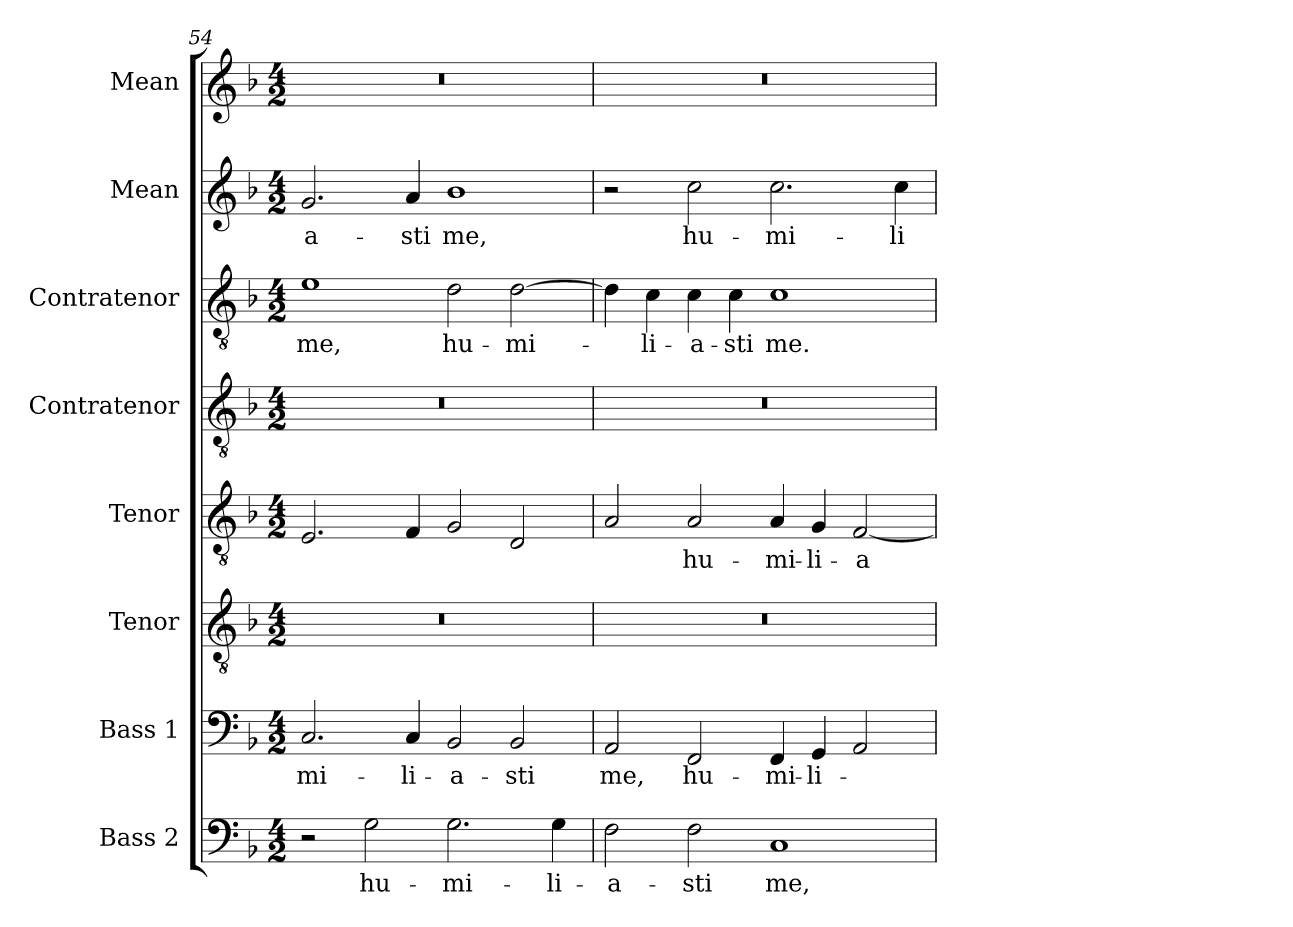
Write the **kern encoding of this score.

**kern	**text	**kern	**text	**kern	**kern	**text	**kern	**kern	**text	**kern	**text	**kern
*part8	*part8	*part7	*part7	*part6	*part5	*part5	*part4	*part3	*part3	*part2	*part2	*part1
*staff8	*staff8	*staff7	*staff7	*staff6	*staff5	*staff5	*staff4	*staff3	*staff3	*staff2	*staff2	*staff1
*I"Bass 2	*	*I"Bass 1	*	*I"Tenor	*I"Tenor	*	*I"Contratenor	*I"Contratenor	*	*I"Mean	*	*I"Mean
*I'B2.	*	*I'B1.	*	*I'T.	*I'T.	*	*I'Ct.	*I'Ct.	*	*I'M.	*	*I'M.
*clefF4	*	*clefF4	*	*clefGv2	*clefGv2	*	*clefGv2	*clefGv2	*	*clefG2	*	*clefG2
*	*	*	*	*ITrd7c12	*ITrd7c12	*	*ITrd7c12	*ITrd7c12	*	*	*	*
*k[b-]	*	*k[b-]	*	*k[b-]	*k[b-]	*	*k[b-]	*k[b-]	*	*k[b-]	*	*k[b-]
*F:	*	*F:	*	*F:	*F:	*	*F:	*F:	*	*F:	*	*F:
*M4/2	*	*M4/2	*	*M4/2	*M4/2	*	*M4/2	*M4/2	*	*M4/2	*	*M4/2
=54	=54	=54	=54	=54	=54	=54	=54	=54	=54	=54	=54	=54
!	!	!	!LO:LY:b:color=#000000	!LO:N:vis=1	!	!	!LO:N:vis=1	!	!	!	!	!
!	!	!	!	!	!	!	!	!	!LO:LY:b:color=#000000	!	!	!
!	!	!	!	!	!	!	!	!	!	!	!LO:LY:b:color=#000000	!LO:N:vis=1
2r	.	2.Ci/	-mi-	0r	2.EEi/	.	0r	1Ei	me,	2.gi/	-a-	0r
!	!LO:LY:b:color=#000000	!	!	!	!	!	!	!	!	!	!	!
2Gi\	hu-	.	.	.	.	.	.	.	.	.	.	.
!	!	!	!LO:LY:b:color=#000000	!	!	!	!	!	!	!	!	!
!	!	!	!	!	!	!	!	!	!	!	!LO:LY:b:color=#000000	!
.	.	4Ci/	-li-	.	4FFi/	.	.	.	.	4ai/	-sti	.
!	!LO:LY:b:color=#000000	!	!	!	!	!	!	!	!	!	!	!
!	!	!	!LO:LY:b:color=#000000	!	!	!	!	!	!	!	!	!
!	!	!	!	!	!	!	!	!	!LO:LY:b:color=#000000	!	!	!
!	!	!	!	!	!	!	!	!	!	!	!LO:LY:b:color=#000000	!
2.Gi\	-mi-	2BB-i/	-a-	.	2GGi/	.	.	2Di\	hu-	1b-i	me,	.
!	!	!	!LO:LY:b:color=#000000	!	!	!	!	!	!	!	!	!
!	!	!	!	!	!	!	!	!	!LO:LY:b:color=#000000	!	!	!
.	.	2BB-i/	-sti	.	2DDi/	.	.	[2Di\	-mi-	.	.	.
!	!LO:LY:b:color=#000000	!	!	!	!	!	!	!	!	!	!	!
4Gi\	-li-	.	.	.	.	.	.	.	.	.	.	.
=55	=55	=55	=55	=55	=55	=55	=55	=55	=55	=55	=55	=55
!	!LO:LY:b:color=#000000	!	!	!	!	!	!	!	!	!	!	!
!	!	!	!LO:LY:b:color=#000000	!LO:N:vis=1	!	!	!LO:N:vis=1	!	!	!	!	!LO:N:vis=1
2Fi\	-a-	2AAi/	me,	0r	2AAi/	.	0r	4Di\]	.	2r	.	0r
!	!	!	!	!	!	!	!	!	!LO:LY:b:color=#000000	!	!	!
.	.	.	.	.	.	.	.	4Ci\	-li-	.	.	.
!	!LO:LY:b:color=#000000	!	!	!	!	!	!	!	!	!	!	!
!	!	!	!LO:LY:b:color=#000000	!	!	!	!	!	!	!	!	!
!	!	!	!	!	!	!LO:LY:b:color=#000000	!	!	!	!	!	!
!	!	!	!	!	!	!	!	!	!LO:LY:b:color=#000000	!	!	!
!	!	!	!	!	!	!	!	!	!	!	!LO:LY:b:color=#000000	!
2Fi\	-sti	2FFi/	hu-	.	2AAi/	hu-	.	4Ci\	-a-	2cci\	hu-	.
!	!	!	!	!	!	!	!	!	!LO:LY:b:color=#000000	!	!	!
.	.	.	.	.	.	.	.	4Ci\	-sti	.	.	.
!	!LO:LY:b:color=#000000	!	!	!	!	!	!	!	!	!	!	!
!	!	!	!LO:LY:b:color=#000000	!	!	!	!	!	!	!	!	!
!	!	!	!	!	!	!LO:LY:b:color=#000000	!	!	!	!	!	!
!	!	!	!	!	!	!	!	!	!LO:LY:b:color=#000000	!	!	!
!	!	!	!	!	!	!	!	!	!	!	!LO:LY:b:color=#000000	!
1Ci	me,	4FFi/	-mi-	.	4AAi/	-mi-	.	1Ci	me.	2.cci\	-mi-	.
!	!	!	!LO:LY:b:color=#000000	!	!	!	!	!	!	!	!	!
!	!	!	!	!	!	!LO:LY:b:color=#000000	!	!	!	!	!	!
.	.	4GGi/	-li-	.	4GGi/	-li-	.	.	.	.	.	.
!	!	!	!	!	!	!LO:LY:b:color=#000000	!	!	!	!	!	!
.	.	2AAi/	.	.	[2FFi/	-a-	.	.	.	.	.	.
!	!	!	!	!	!	!	!	!	!	!	!LO:LY:b:color=#000000	!
.	.	.	.	.	.	.	.	.	.	4cci\	-li-	.
=	=	=	=	=	=	=	=	=	=	=	=	=
*-	*-	*-	*-	*-	*-	*-	*-	*-	*-	*-	*-	*-
